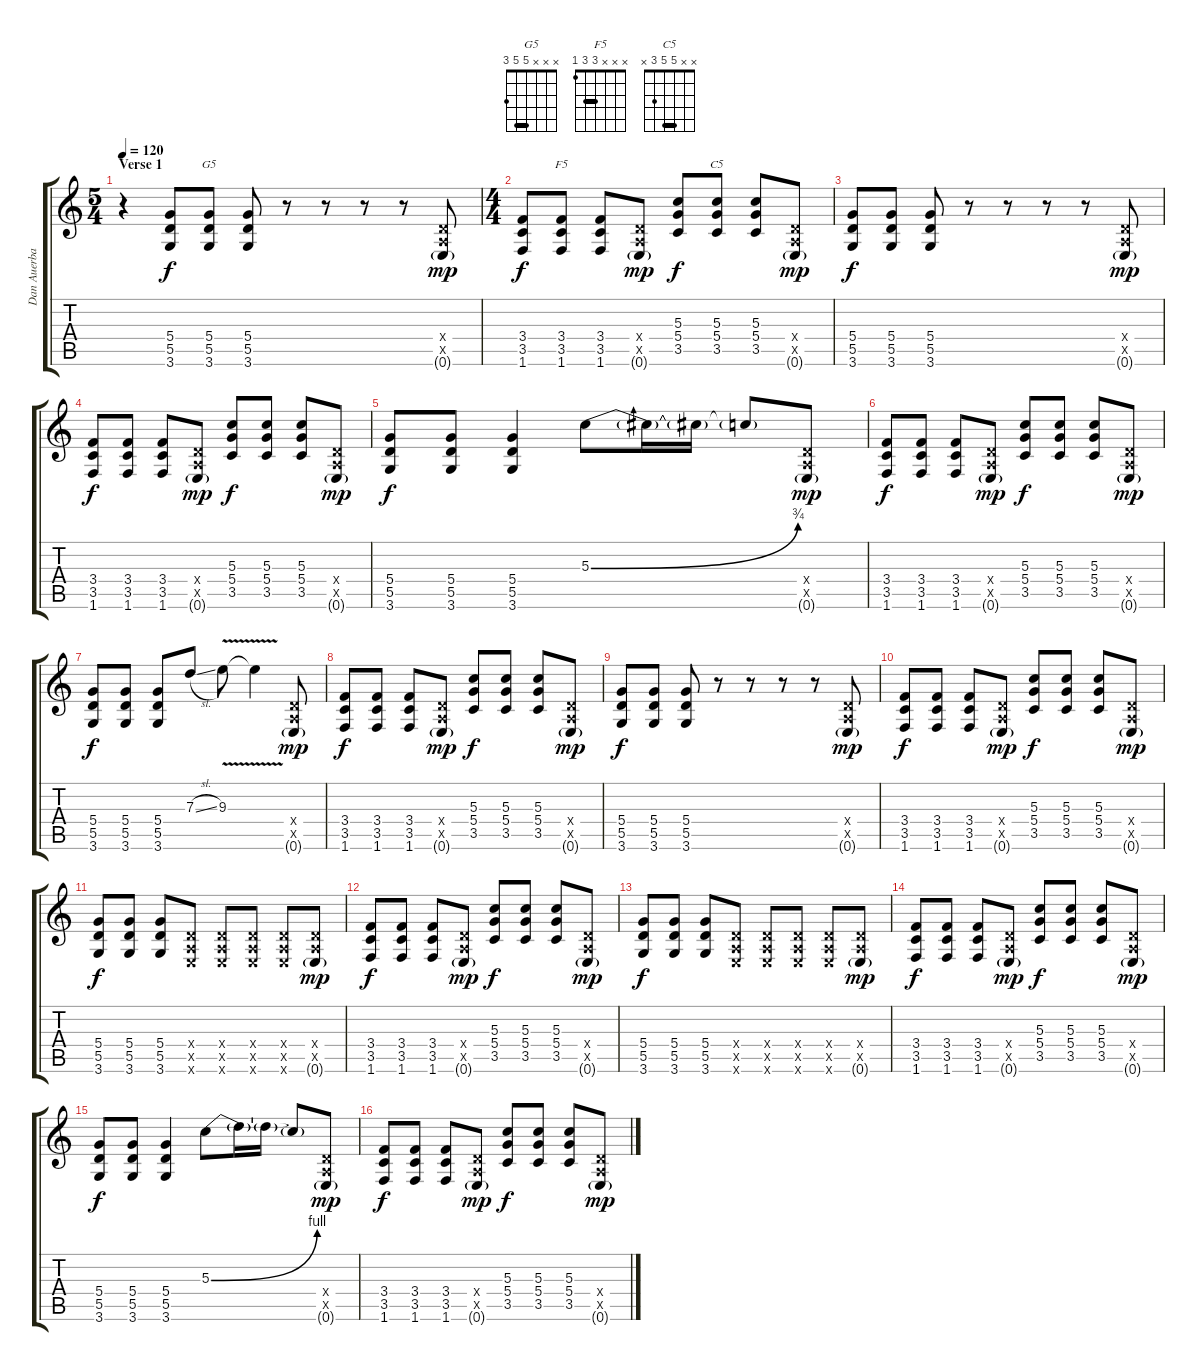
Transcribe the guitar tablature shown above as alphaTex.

\track ("Dan Auerbach (Guitar)" "Dan Auerba") {instrument overdrivenguitar}
\staff {score tabs}
\tuning (E4 B3 G3 D3 A2 E2) {hide}
\chord ("G5" x x x 5 5 3) {barre 5}
\chord ("F5" x x x 3 3 1) {barre 3}
\chord ("C5" x x 5 5 3 x) {barre 5}
\ts (5 4)
\section ("" "Verse 1")
\tempo 120
\clef g2
\ks c
r.4{dy f instrument overdrivenguitar} (5.4 5.5 3.6).8 (5.4 5.5 3.6).8{ch "G5"} (5.4 5.5 3.6).8 r.8 r.8 r.8 r.8 (0.4{x} 0.5{x} 0.6{g}).8{dy mp} |
\ts (4 4)
(3.4 3.5 1.6).8{dy f} (3.4 3.5 1.6).8{ch "F5"} (3.4 3.5 1.6).8 (0.4{x} 0.5{x} 0.6{g}).8{dy mp} (5.3 5.4 3.5).8{dy f} (5.3 5.4 3.5).8{ch "C5"} (5.3 5.4 3.5).8 (0.4{x} 0.5{x} 0.6{g}).8{dy mp} |
(5.4 5.5 3.6).8{dy f} (5.4 5.5 3.6).8 (5.4 5.5 3.6).8 r.8 r.8 r.8 r.8 (0.4{x} 0.5{x} 0.6{g}).8{dy mp} |
(3.4 3.5 1.6).8{dy f} (3.4 3.5 1.6).8 (3.4 3.5 1.6).8 (0.4{x} 0.5{x} 0.6{g}).8{dy mp} (5.3 5.4 3.5).8{dy f} (5.3 5.4 3.5).8 (5.3 5.4 3.5).8 (0.4{x} 0.5{x} 0.6{g}).8{dy mp} |
(5.4 5.5 3.6).8{dy f} (5.4 5.5 3.6).8 (5.4 5.5 3.6).4 5.3{be (bend 0 0 60 3)}.8 5.3{t}.16 5.3{t}.16 5.3{t}.8 (0.4{x} 0.5{x} 0.6{g}).8{dy mp} |
(3.4 3.5 1.6).8{dy f} (3.4 3.5 1.6).8 (3.4 3.5 1.6).8 (0.4{x} 0.5{x} 0.6{g}).8{dy mp} (5.3 5.4 3.5).8{dy f} (5.3 5.4 3.5).8 (5.3 5.4 3.5).8 (0.4{x} 0.5{x} 0.6{g}).8{dy mp} |
(5.4 5.5 3.6).8{dy f} (5.4 5.5 3.6).8 (5.4 5.5 3.6).8 7.3{sl}.8 9.3{v}.8 9.3{t}.4 (0.4{x} 0.5{x} 0.6{g}).8{dy mp} |
(3.4 3.5 1.6).8{dy f} (3.4 3.5 1.6).8 (3.4 3.5 1.6).8 (0.4{x} 0.5{x} 0.6{g}).8{dy mp} (5.3 5.4 3.5).8{dy f} (5.3 5.4 3.5).8 (5.3 5.4 3.5).8 (0.4{x} 0.5{x} 0.6{g}).8{dy mp} |
(5.4 5.5 3.6).8{dy f} (5.4 5.5 3.6).8 (5.4 5.5 3.6).8 r.8 r.8 r.8 r.8 (0.4{x} 0.5{x} 0.6{g}).8{dy mp} |
(3.4 3.5 1.6).8{dy f} (3.4 3.5 1.6).8 (3.4 3.5 1.6).8 (0.4{x} 0.5{x} 0.6{g}).8{dy mp} (5.3 5.4 3.5).8{dy f} (5.3 5.4 3.5).8 (5.3 5.4 3.5).8 (0.4{x} 0.5{x} 0.6{g}).8{dy mp} |
(5.4 5.5 3.6).8{dy f} (5.4 5.5 3.6).8 (5.4 5.5 3.6).8 (0.4{x} 0.5{x} 0.6{x}).8 (0.4{x} 0.5{x} 0.6{x}).8 (0.4{x} 0.5{x} 0.6{x}).8 (0.4{x} 0.5{x} 0.6{x}).8 (0.4{x} 0.5{x} 0.6{g}).8{dy mp} |
(3.4 3.5 1.6).8{dy f} (3.4 3.5 1.6).8 (3.4 3.5 1.6).8 (0.4{x} 0.5{x} 0.6{g}).8{dy mp} (5.3 5.4 3.5).8{dy f} (5.3 5.4 3.5).8 (5.3 5.4 3.5).8 (0.4{x} 0.5{x} 0.6{g}).8{dy mp} |
(5.4 5.5 3.6).8{dy f} (5.4 5.5 3.6).8 (5.4 5.5 3.6).8 (0.4{x} 0.5{x} 0.6{x}).8 (0.4{x} 0.5{x} 0.6{x}).8 (0.4{x} 0.5{x} 0.6{x}).8 (0.4{x} 0.5{x} 0.6{x}).8 (0.4{x} 0.5{x} 0.6{g}).8{dy mp} |
(3.4 3.5 1.6).8{dy f} (3.4 3.5 1.6).8 (3.4 3.5 1.6).8 (0.4{x} 0.5{x} 0.6{g}).8{dy mp} (5.3 5.4 3.5).8{dy f} (5.3 5.4 3.5).8 (5.3 5.4 3.5).8 (0.4{x} 0.5{x} 0.6{g}).8{dy mp} |
(5.4 5.5 3.6).8{dy f} (5.4 5.5 3.6).8 (5.4 5.5 3.6).4 5.3{be (bend 0 0 60 4)}.8 5.3{t}.16 5.3{t}.16 5.3{t}.8 (0.4{x} 0.5{x} 0.6{g}).8{dy mp} |
(3.4 3.5 1.6).8{dy f} (3.4 3.5 1.6).8 (3.4 3.5 1.6).8 (0.4{x} 0.5{x} 0.6{g}).8{dy mp} (5.3 5.4 3.5).8{dy f} (5.3 5.4 3.5).8 (5.3 5.4 3.5).8 (0.4{x} 0.5{x} 0.6{g}).8{dy mp}
